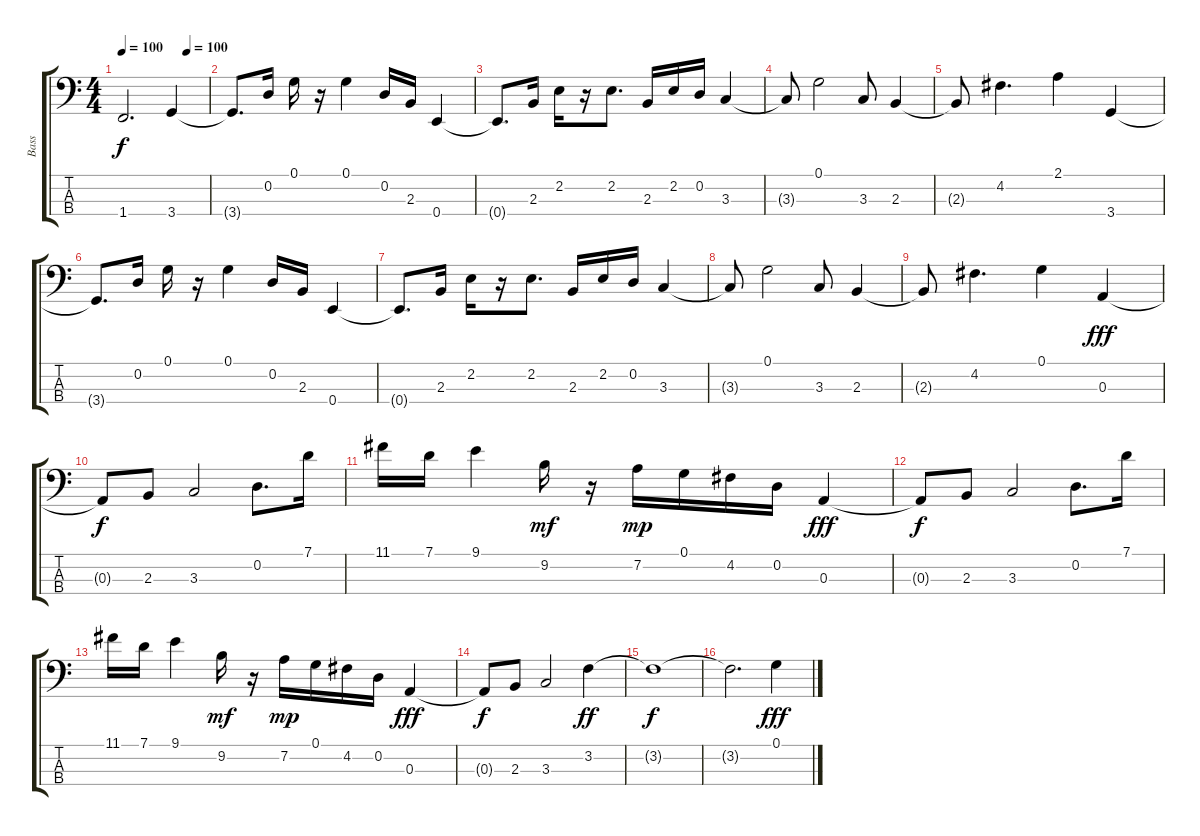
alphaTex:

\track ("Bass" "Bass") {instrument electricbasspick}
\staff {score tabs}
\tuning (G2 D2 A1 E1) {hide}
\ts (4 4)
\tempo 100
\tempo (100 0.75)
\clef f4
\ks c
1.4{t}.2{d dy f} 3.4.4 |
3.4{t}.8{d} 0.2.16 0.1.16 r.16 0.1.4 0.2.16 2.3.16 0.4.4 |
0.4{t}.8{d} 2.3.16 2.2.16 r.16 2.2.8{d} 2.3.16 2.2.16 0.2.16 3.3.4 |
3.3{t}.8 0.1.2 3.3.8 2.3.4 |
2.3{t}.8 4.2.4{d} 2.1.4 3.4.4 |
3.4{t}.8{d} 0.2.16 0.1.16 r.16 0.1.4 0.2.16 2.3.16 0.4.4 |
0.4{t}.8{d} 2.3.16 2.2.16 r.16 2.2.8{d} 2.3.16 2.2.16 0.2.16 3.3.4 |
3.3{t}.8 0.1.2 3.3.8 2.3.4 |
2.3{t}.8 4.2.4{d} 0.1.4 0.3.4{dy fff} |
0.3{t}.8{dy f} 2.3.8 3.3.2 0.2.8{d} 7.1.16 |
11.1.16 7.1.16 9.1.4 9.2.16{dy mf} r.16 7.2.16{dy mp} 0.1.16 4.2.16 0.2.16 0.3.4{dy fff} |
0.3{t}.8{dy f} 2.3.8 3.3.2 0.2.8{d} 7.1.16 |
11.1.16 7.1.16 9.1.4 9.2.16{dy mf} r.16 7.2.16{dy mp} 0.1.16 4.2.16 0.2.16 0.3.4{dy fff} |
0.3{t}.8{dy f} 2.3.8 3.3.2 3.2.4{dy ff} |
3.2{t}.1{dy f} |
3.2{t}.2{d} 0.1.4{dy fff}
